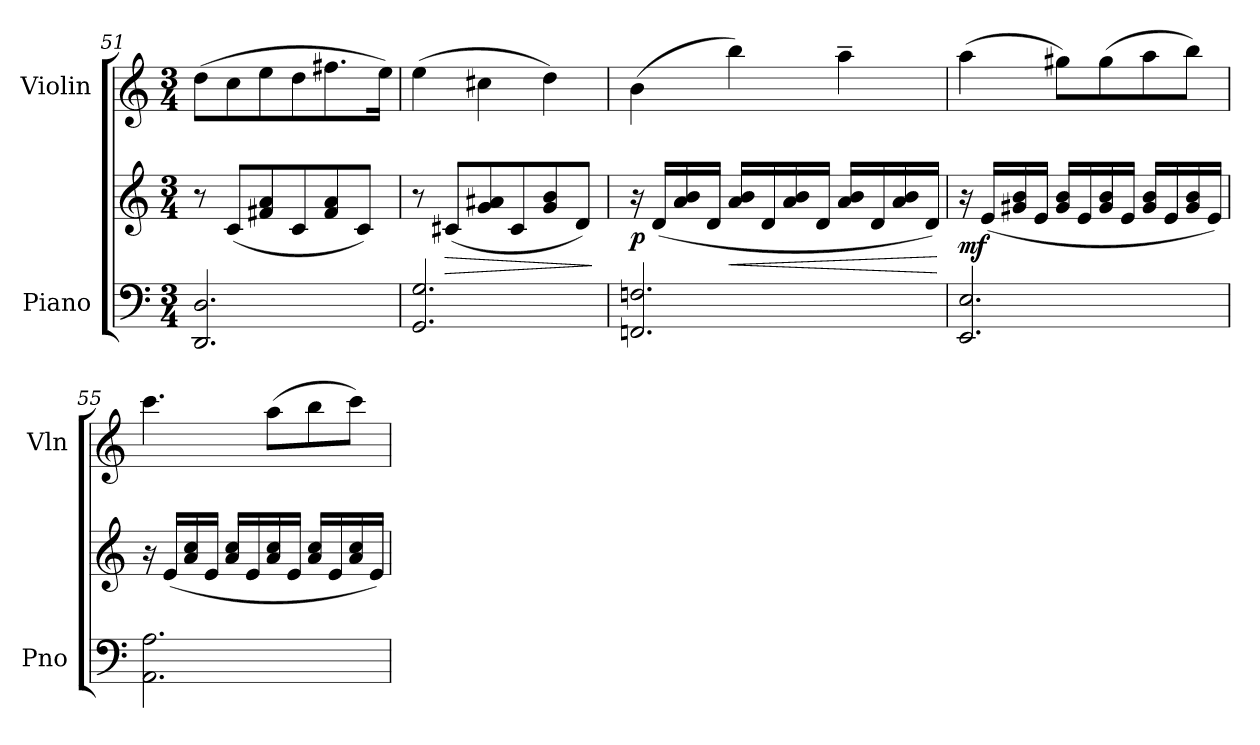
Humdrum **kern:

**kern	**kern	**dynam	**kern
*part2	*part2	*part2	*part1
*staff3	*staff2	*staff2/3	*staff1
*I"Piano	*	*	*I"Violin
*I'Pno	*	*	*I'Vln
*clefF4	*clefG2	*	*clefG2
*k[]	*k[]	*	*k[]
*M3/4	*M3/4	*	*M3/4
=51	=51	=51	=51
2.DD/ 2.D/	8r	.	(8dd\L
.	(8c/L	.	8cc\
.	8f#X/ 8a/	.	8ee\
.	8c/	.	8dd\
.	8f#/ 8a/	.	8.ff#X\
.	8c/J)	.	.
.	.	.	16ee\Jk)
=52	=52	=52	=52
2.GG/ 2.G/	8r	.	(4ee\
!	!	!LO:HP:b	!
.	(8c#X/L	>	.
.	8g/ 8a#X/	.	4cc#X\
.	8c#/	.	.
.	8g/ 8b/	.	4dd\)
.	8d/J)	.	.
.	.	]	.
!!LO:LB:g=z
=53	=53	=53	=53
!	!	!LO:DY:b	!
2.FFn/ 2.Fn/	16r	p	(4b\
.	(16d/LL	.	.
.	16a/ 16b/	.	.
.	16d/JJ	.	.
!	!	!LO:HP:b	!
.	16a/ 16b/LL	<	4bb\)
.	16d/	.	.
.	16a/ 16b/	.	.
.	16d/JJ	.	.
.	16a/ 16b/LL	.	4aa~\
.	16d/	.	.
.	16a/ 16b/	.	.
.	16d/JJ)	.	.
.	.	[	.
=54	=54	=54	=54
!	!	!LO:DY:b	!
2.EE/ 2.E/	16r	mf	(4aa\
.	(16e/LL	.	.
.	16g#X/ 16b/	.	.
.	16e/JJ	.	.
.	16g#/ 16b/LL	.	8gg#X\L)
.	16e/	.	.
.	16g#/ 16b/	.	(8gg#\
.	16e/JJ	.	.
.	16g#/ 16b/LL	.	8aa\
.	16e/	.	.
.	16g#/ 16b/	.	8bb\J)
.	16e/JJ)	.	.
=55	=55	=55	=55
2.AA\ 2.A\	16r	.	4.ccc\
.	(16e/LL	.	.
.	16a/ 16cc/	.	.
.	16e/JJ	.	.
.	16a/ 16cc/LL	.	.
.	16e/	.	.
.	16a/ 16cc/	.	(8aa\L
.	16e/JJ	.	.
.	16a/ 16cc/LL	.	8bb\
.	16e/	.	.
.	16a/ 16cc/	.	8ccc\J)
.	16e/JJ)	.	.
=	=	=	=
*-	*-	*-	*-
